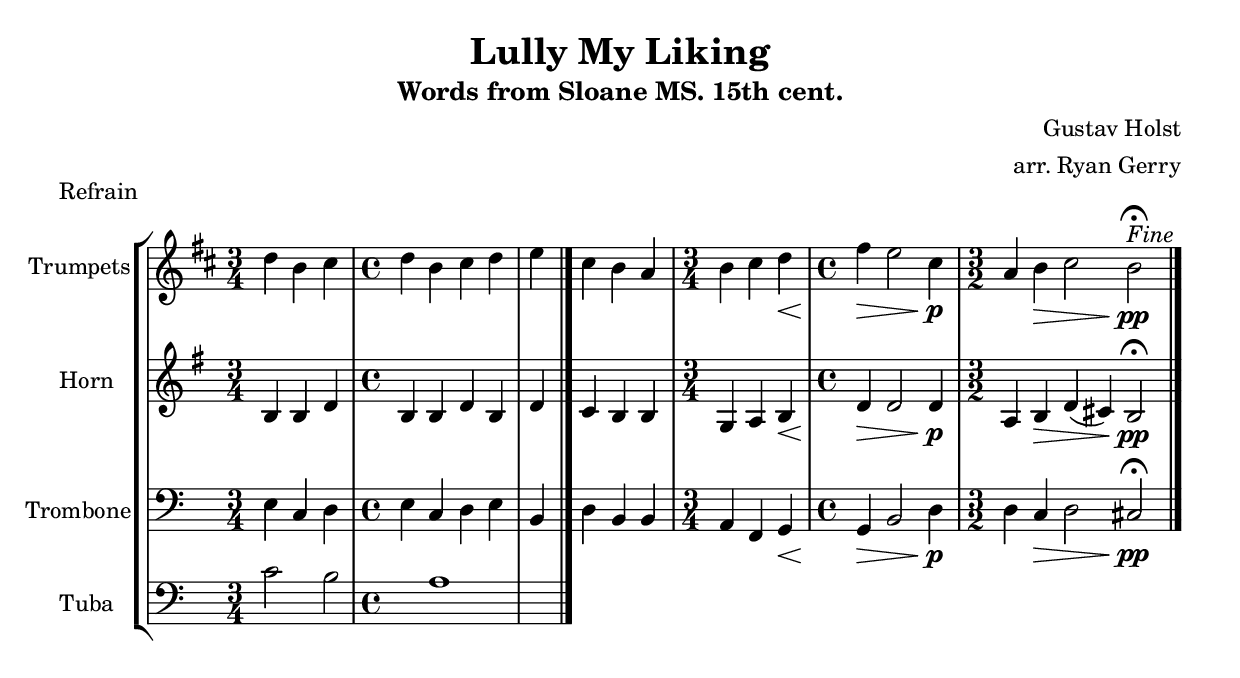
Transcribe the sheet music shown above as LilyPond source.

\version "2.24.3"

global= {
  \key c \major
}

% TODO: lyrics
trumpets = \new Voice { \transpose bes c'
    \relative c'' {
      \time 3/4 c4 a b
    | \time 4/4 c a b c
    | d b a g
    | \time 3/4 a b c\<
    | \time 4/4 e\> d2 b4\p
    | \time 3/2 g4 a\> b2 a\pp\fermata^\markup{\italic Fine}
    \bar "|."
  }
}

horn = \new Voice { \transpose f c
    \relative c' {
      \time 3/4 e4 e g
    | \time 4/4 e e g e
    | g f e e
    | \time 3/4 c d e\<
    | \time 4/4 g\> g2 g4\p
    | \time 3/2 d4 e\> g (fis) e2\pp\fermata
    \bar "|."
  }
}

trombone = \new Voice \relative c {
  \clef bass

    \time 3/4 e4 c d
  | \time 4/4 e c d e
  | b d b b
  | \time 3/4 a f g\<
  | \time 4/4 g\> b2 d4\p
  | \time 3/2 d4 c\> d2 cis\pp\fermata
  \bar "|."
}

cello = \new Voice \relative c' {
  \clef bass
  c2 b
  a1
  \bar "|."
}

\score {
  \header {
    piece = "Refrain"
  }
  % TODO: tempo mark
  \new StaffGroup <<
    \new Staff \with { instrumentName = "Trumpets" }
    << \key d \major \trumpets >>
    \new Staff \with { instrumentName = "Horn" }
    << \key g \major \horn >>
    \new Staff \with { instrumentName = "Trombone" }
    << \global \trombone >>
    \new Staff \with { instrumentName = "Tuba" }
    << \global \cello >>
  >>
  \layout { }
  \midi { }
}

\header {
  title  = "Lully My Liking"
  subtitle = "Words from Sloane MS. 15th cent."
  composer = "Gustav Holst"
  arranger = "arr. Ryan Gerry"
}
